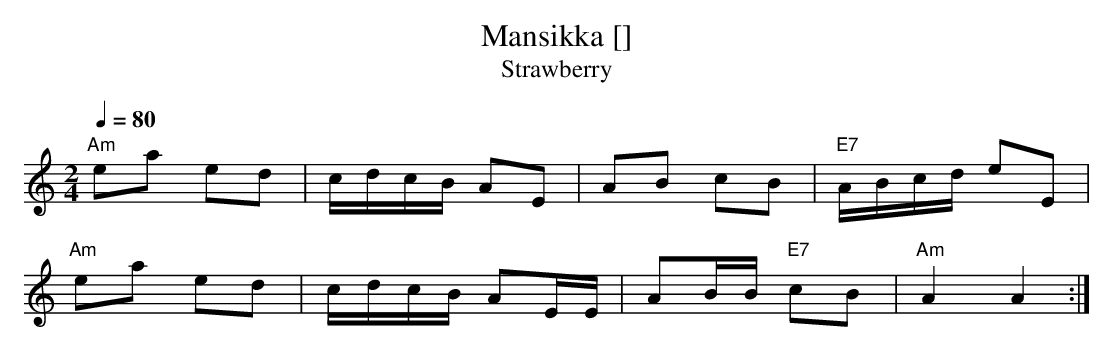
X:1
T:Mansikka []
T:Strawberry
M:2/4
L:1/16
Q:1/4=80
K:AMin
"Am"e2a2 e2d2|cdcB A2E2|A2B2     c2B2|"E7"ABcd e2E2|
"Am"e2a2 e2d2|cdcB A2EE|A2BB "E7"c2B2|"Am"A4   A4 :|
